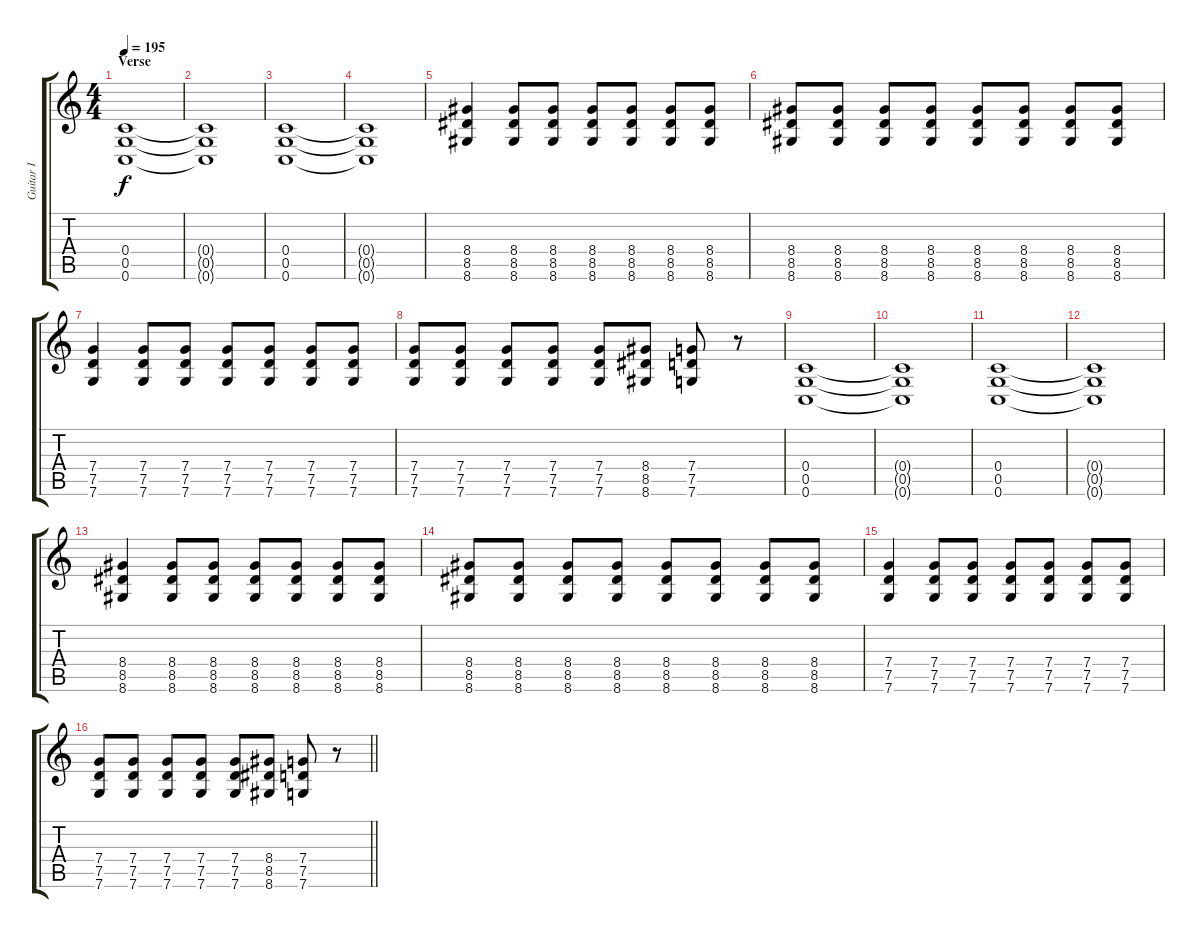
\track ("Guitar I" "Guitar I") {instrument distortionguitar}
\staff {score tabs}
\tuning (D4 A3 F3 C3 G2 C2) {hide}
\ts (4 4)
\section ("" "Verse")
\tempo 195
\clef g2
\ks c
(0.4 0.5 0.6).1{dy f} |
(0.4{t} 0.5{t} 0.6{t}).1 |
(0.4 0.5 0.6).1 |
(0.4{t} 0.5{t} 0.6{t}).1 |
(8.4 8.5 8.6).4 (8.4 8.5 8.6).8 (8.4 8.5 8.6).8 (8.4 8.5 8.6).8 (8.4 8.5 8.6).8 (8.4 8.5 8.6).8 (8.4 8.5 8.6).8 |
(8.4 8.5 8.6).8 (8.4 8.5 8.6).8 (8.4 8.5 8.6).8 (8.4 8.5 8.6).8 (8.4 8.5 8.6).8 (8.4 8.5 8.6).8 (8.4 8.5 8.6).8 (8.4 8.5 8.6).8 |
(7.4 7.5 7.6).4 (7.4 7.5 7.6).8 (7.4 7.5 7.6).8 (7.4 7.5 7.6).8 (7.4 7.5 7.6).8 (7.4 7.5 7.6).8 (7.4 7.5 7.6).8 |
(7.4 7.5 7.6).8 (7.4 7.5 7.6).8 (7.4 7.5 7.6).8 (7.4 7.5 7.6).8 (7.4 7.5 7.6).8 (8.4 8.5 8.6).8 (7.4 7.5 7.6).8 r.8 |
(0.4 0.5 0.6).1 |
(0.4{t} 0.5{t} 0.6{t}).1 |
(0.4 0.5 0.6).1 |
(0.4{t} 0.5{t} 0.6{t}).1 |
(8.4 8.5 8.6).4 (8.4 8.5 8.6).8 (8.4 8.5 8.6).8 (8.4 8.5 8.6).8 (8.4 8.5 8.6).8 (8.4 8.5 8.6).8 (8.4 8.5 8.6).8 |
(8.4 8.5 8.6).8 (8.4 8.5 8.6).8 (8.4 8.5 8.6).8 (8.4 8.5 8.6).8 (8.4 8.5 8.6).8 (8.4 8.5 8.6).8 (8.4 8.5 8.6).8 (8.4 8.5 8.6).8 |
(7.4 7.5 7.6).4 (7.4 7.5 7.6).8 (7.4 7.5 7.6).8 (7.4 7.5 7.6).8 (7.4 7.5 7.6).8 (7.4 7.5 7.6).8 (7.4 7.5 7.6).8 |
\barLineRight lightlight
(7.4 7.5 7.6).8 (7.4 7.5 7.6).8 (7.4 7.5 7.6).8 (7.4 7.5 7.6).8 (7.4 7.5 7.6).8 (8.4 8.5 8.6).8 (7.4 7.5 7.6).8 r.8
